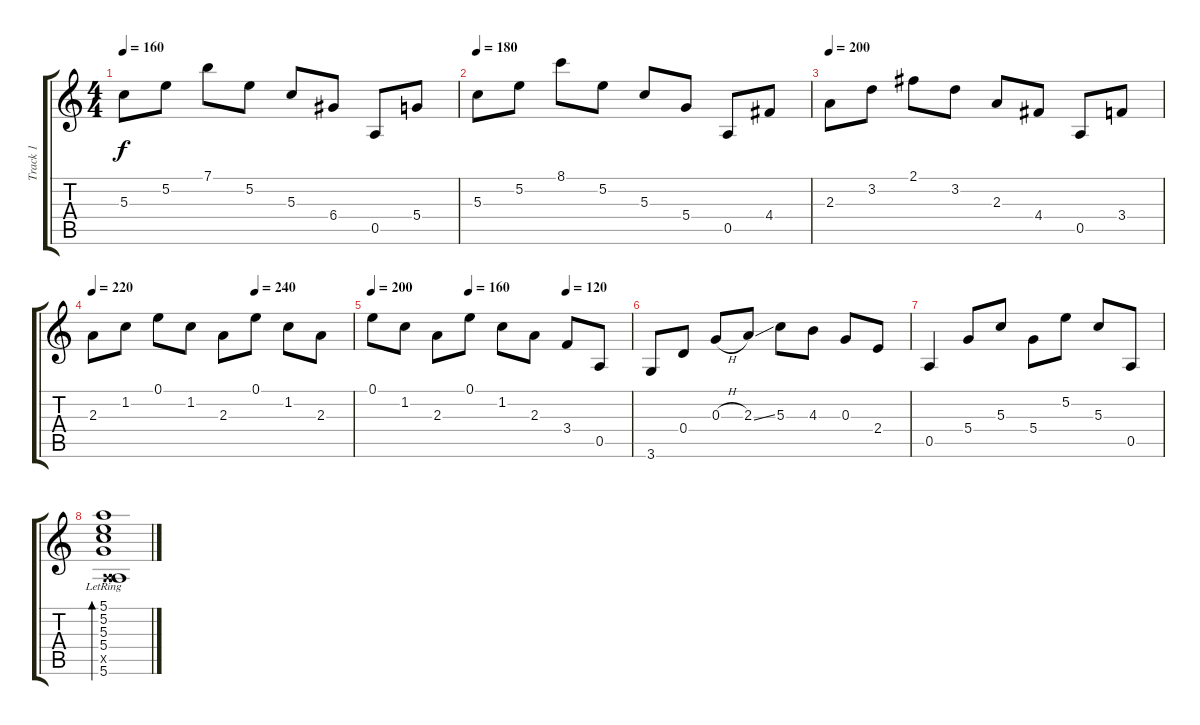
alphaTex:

\track ("Track 1" "Track 1") {instrument acousticguitarnylon}
\staff {score tabs}
\tuning (E4 B3 G3 D3 A2 E2) {hide}
\ts (4 4)
\tempo 160
\clef g2
\ks c
5.3.8{dy f instrument acousticguitarnylon} 5.2.8 7.1.8 5.2.8 5.3.8 6.4.8 0.5.8 5.4.8 |
\tempo 180
5.3.8{instrument acousticguitarnylon} 5.2.8 8.1.8 5.2.8 5.3.8 5.4.8 0.5.8 4.4.8 |
\tempo 200
2.3.8{instrument acousticguitarnylon} 3.2.8 2.1.8 3.2.8 2.3.8 4.4.8 0.5.8 3.4.8 |
\tempo 220
\tempo (240 0.625)
2.3.8{instrument acousticguitarnylon} 1.2.8 0.1.8 1.2.8 2.3.8 0.1.8{instrument acousticguitarnylon} 1.2.8 2.3.8 |
\tempo 200
\tempo (160 0.375)
\tempo (120 0.75)
0.1.8{instrument acousticguitarnylon} 1.2.8 2.3.8 0.1.8{instrument acousticguitarnylon} 1.2.8 2.3.8 3.4.8{instrument acousticguitarnylon} 0.5.8 |
3.6.8 0.4.8 0.3{h}.8 2.3{ss}.8 5.3.8 4.3.8 0.3.8 2.4.8 |
0.5.4 5.4.8 5.3.8 5.4.8 5.2.8 5.3.8 0.5.8 |
(5.1{lr} 5.2 5.3 5.4 0.5{x} 5.6).1{bd 480}
